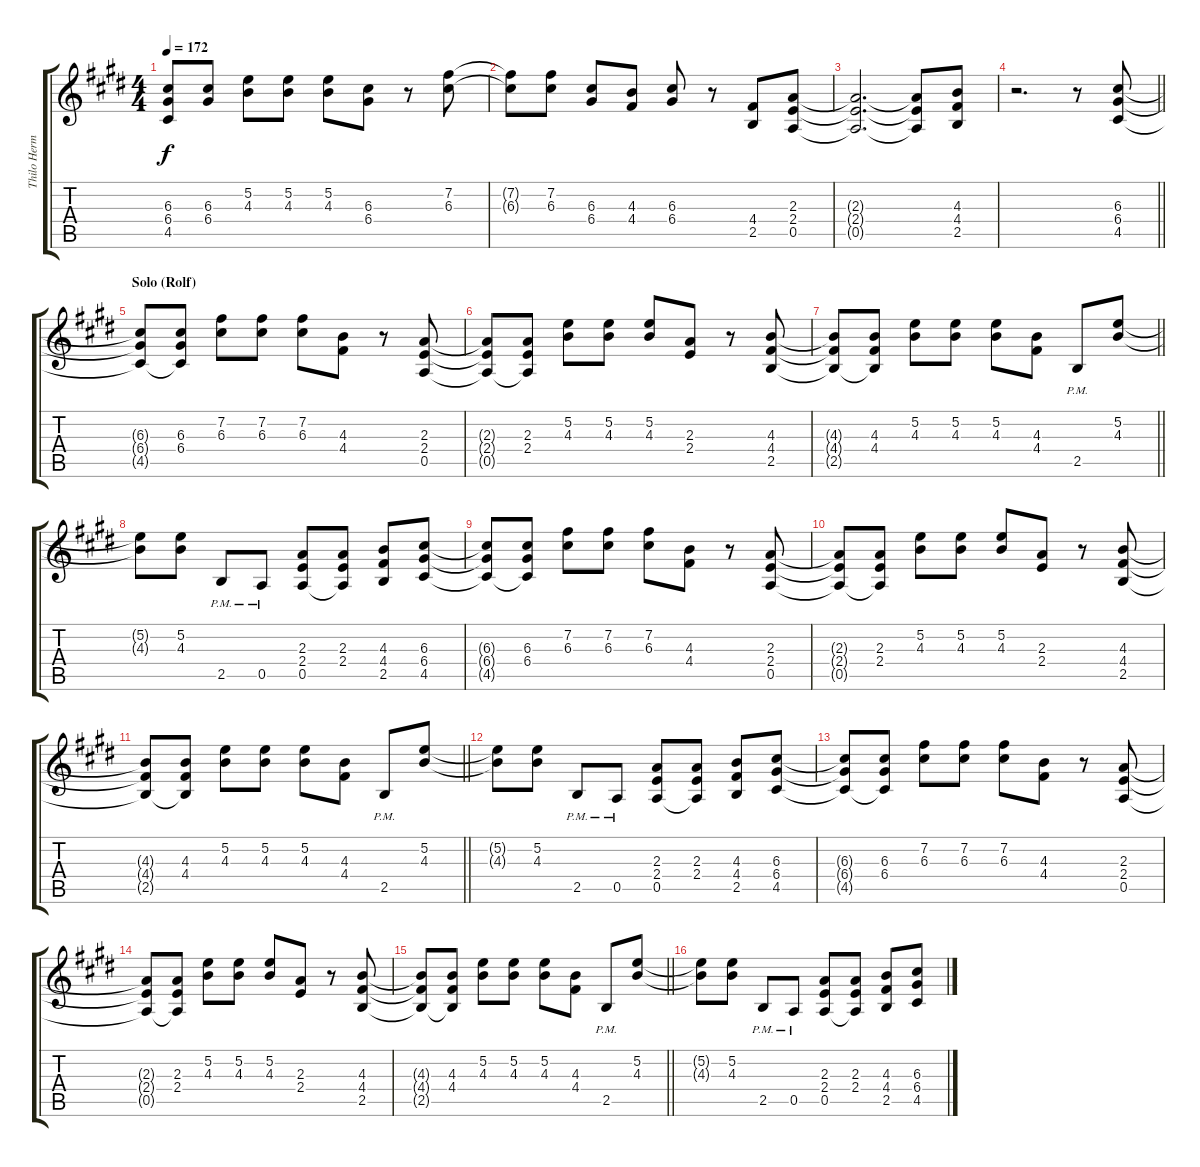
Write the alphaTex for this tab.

\track ("Thilo Hermann" "Thilo Herm") {instrument distortionguitar}
\staff {score tabs}
\tuning (E4 B3 G3 D3 A2 E2) {hide}
\ts (4 4)
\tempo 172
\clef g2
\ks c#minor
(6.3{t} 6.4{t} 4.5{t}).8{dy f} (6.3 6.4).8 (5.2 4.3).8 (5.2 4.3).8 (5.2 4.3).8 (6.3 6.4).8 r.8 (7.2 6.3).8 |
(7.2{t} 6.3{t}).8 (7.2 6.3).8 (6.3 6.4).8 (4.3 4.4).8 (6.3 6.4).8 r.8 (4.4 2.5).8 (2.3 2.4 0.5).8 |
(2.3{t} 2.4{t} 0.5{t}).2{d} (2.3{t} 2.4{t} 0.5{t}).8 (4.3 4.4 2.5).8 |
\barLineRight lightlight
r.2{d} r.8 (6.3 6.4 4.5).8 |
\section ("" "Solo (Rolf)")
(6.3{t} 6.4{t} 4.5{t}).8 (6.3 6.4 4.5{t}).8 (7.2 6.3).8 (7.2 6.3).8 (7.2 6.3).8 (4.3 4.4).8 r.8 (2.3 2.4 0.5).8 |
(2.3{t} 2.4{t} 0.5{t}).8 (2.3 2.4 0.5{t}).8 (5.2 4.3).8 (5.2 4.3).8 (5.2 4.3).8 (2.3 2.4).8 r.8 (4.3 4.4 2.5).8 |
\barLineRight lightlight
(4.3{t} 4.4{t} 2.5{t}).8 (4.3 4.4 2.5{t}).8 (5.2 4.3).8 (5.2 4.3).8 (5.2 4.3).8 (4.3 4.4).8 2.5{pm}.8 (5.2 4.3).8 |
(5.2{t} 4.3{t}).8 (5.2 4.3).8 2.5{pm}.8 0.5{pm}.8 (2.3 2.4 0.5).8 (2.3 2.4 0.5{t}).8 (4.3 4.4 2.5).8 (6.3 6.4 4.5).8 |
(6.3{t} 6.4{t} 4.5{t}).8 (6.3 6.4 4.5{t}).8 (7.2 6.3).8 (7.2 6.3).8 (7.2 6.3).8 (4.3 4.4).8 r.8 (2.3 2.4 0.5).8 |
(2.3{t} 2.4{t} 0.5{t}).8 (2.3 2.4 0.5{t}).8 (5.2 4.3).8 (5.2 4.3).8 (5.2 4.3).8 (2.3 2.4).8 r.8 (4.3 4.4 2.5).8 |
\barLineRight lightlight
(4.3{t} 4.4{t} 2.5{t}).8 (4.3 4.4 2.5{t}).8 (5.2 4.3).8 (5.2 4.3).8 (5.2 4.3).8 (4.3 4.4).8 2.5{pm}.8 (5.2 4.3).8 |
(5.2{t} 4.3{t}).8 (5.2 4.3).8 2.5{pm}.8 0.5{pm}.8 (2.3 2.4 0.5).8 (2.3 2.4 0.5{t}).8 (4.3 4.4 2.5).8 (6.3 6.4 4.5).8 |
(6.3{t} 6.4{t} 4.5{t}).8 (6.3 6.4 4.5{t}).8 (7.2 6.3).8 (7.2 6.3).8 (7.2 6.3).8 (4.3 4.4).8 r.8 (2.3 2.4 0.5).8 |
(2.3{t} 2.4{t} 0.5{t}).8 (2.3 2.4 0.5{t}).8 (5.2 4.3).8 (5.2 4.3).8 (5.2 4.3).8 (2.3 2.4).8 r.8 (4.3 4.4 2.5).8 |
\barLineRight lightlight
(4.3{t} 4.4{t} 2.5{t}).8 (4.3 4.4 2.5{t}).8 (5.2 4.3).8 (5.2 4.3).8 (5.2 4.3).8 (4.3 4.4).8 2.5{pm}.8 (5.2 4.3).8 |
(5.2{t} 4.3{t}).8 (5.2 4.3).8 2.5{pm}.8 0.5{pm}.8 (2.3 2.4 0.5).8 (2.3 2.4 0.5{t}).8 (4.3 4.4 2.5).8 (6.3 6.4 4.5).8
